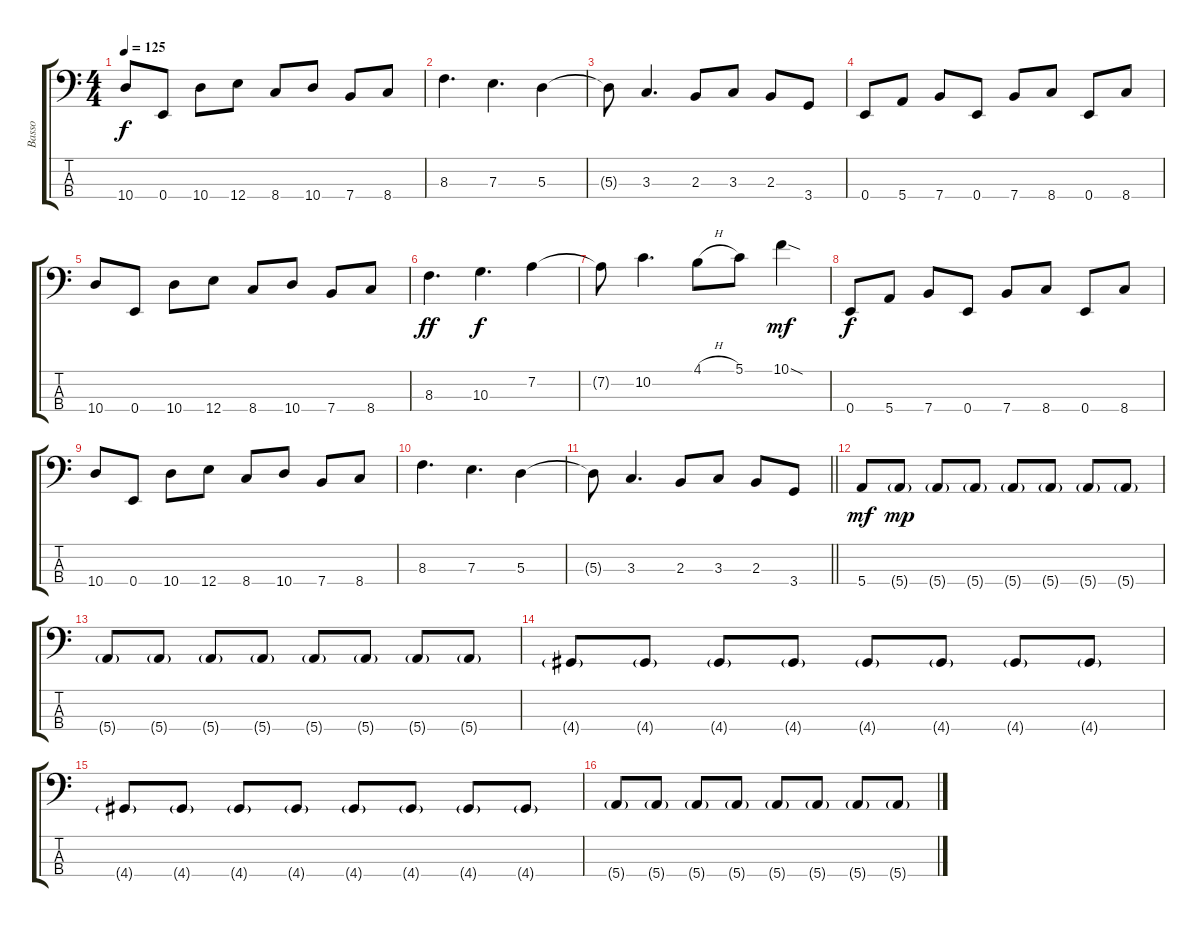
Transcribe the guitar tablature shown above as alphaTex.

\track ("Basso" "Basso") {instrument electricbassfinger}
\staff {score tabs}
\tuning (G2 D2 A1 E1) {hide}
\ts (4 4)
\tempo 125
\clef f4
\ks c
10.4.8{dy f} 0.4.8 10.4.8 12.4.8 8.4.8 10.4.8 7.4.8 8.4.8 |
8.3.4{d} 7.3.4{d} 5.3.4 |
5.3{t}.8 3.3.4{d} 2.3.8 3.3.8 2.3.8 3.4.8 |
0.4.8 5.4.8 7.4.8 0.4.8 7.4.8 8.4.8 0.4.8 8.4.8 |
10.4.8 0.4.8 10.4.8 12.4.8 8.4.8 10.4.8 7.4.8 8.4.8 |
8.3.4{d dy ff} 10.3.4{d dy f} 7.2.4 |
7.2{t}.8 10.2.4{d} 4.1{h}.8 5.1.8 10.1{sod}.4{dy mf} |
0.4.8{dy f} 5.4.8 7.4.8 0.4.8 7.4.8 8.4.8 0.4.8 8.4.8 |
10.4.8 0.4.8 10.4.8 12.4.8 8.4.8 10.4.8 7.4.8 8.4.8 |
8.3.4{d} 7.3.4{d} 5.3.4 |
\barLineRight lightlight
5.3{t}.8 3.3.4{d} 2.3.8 3.3.8 2.3.8 3.4.8 |
\section ("" "")
5.4.8{dy mf} 5.4{g}.8{dy mp} 5.4{g}.8 5.4{g}.8 5.4{g}.8 5.4{g}.8 5.4{g}.8 5.4{g}.8 |
5.4{g}.8 5.4{g}.8 5.4{g}.8 5.4{g}.8 5.4{g}.8 5.4{g}.8 5.4{g}.8 5.4{g}.8 |
4.4{g}.8 4.4{g}.8 4.4{g}.8 4.4{g}.8 4.4{g}.8 4.4{g}.8 4.4{g}.8 4.4{g}.8 |
4.4{g}.8 4.4{g}.8 4.4{g}.8 4.4{g}.8 4.4{g}.8 4.4{g}.8 4.4{g}.8 4.4{g}.8 |
5.4{g}.8 5.4{g}.8 5.4{g}.8 5.4{g}.8 5.4{g}.8 5.4{g}.8 5.4{g}.8 5.4{g}.8
